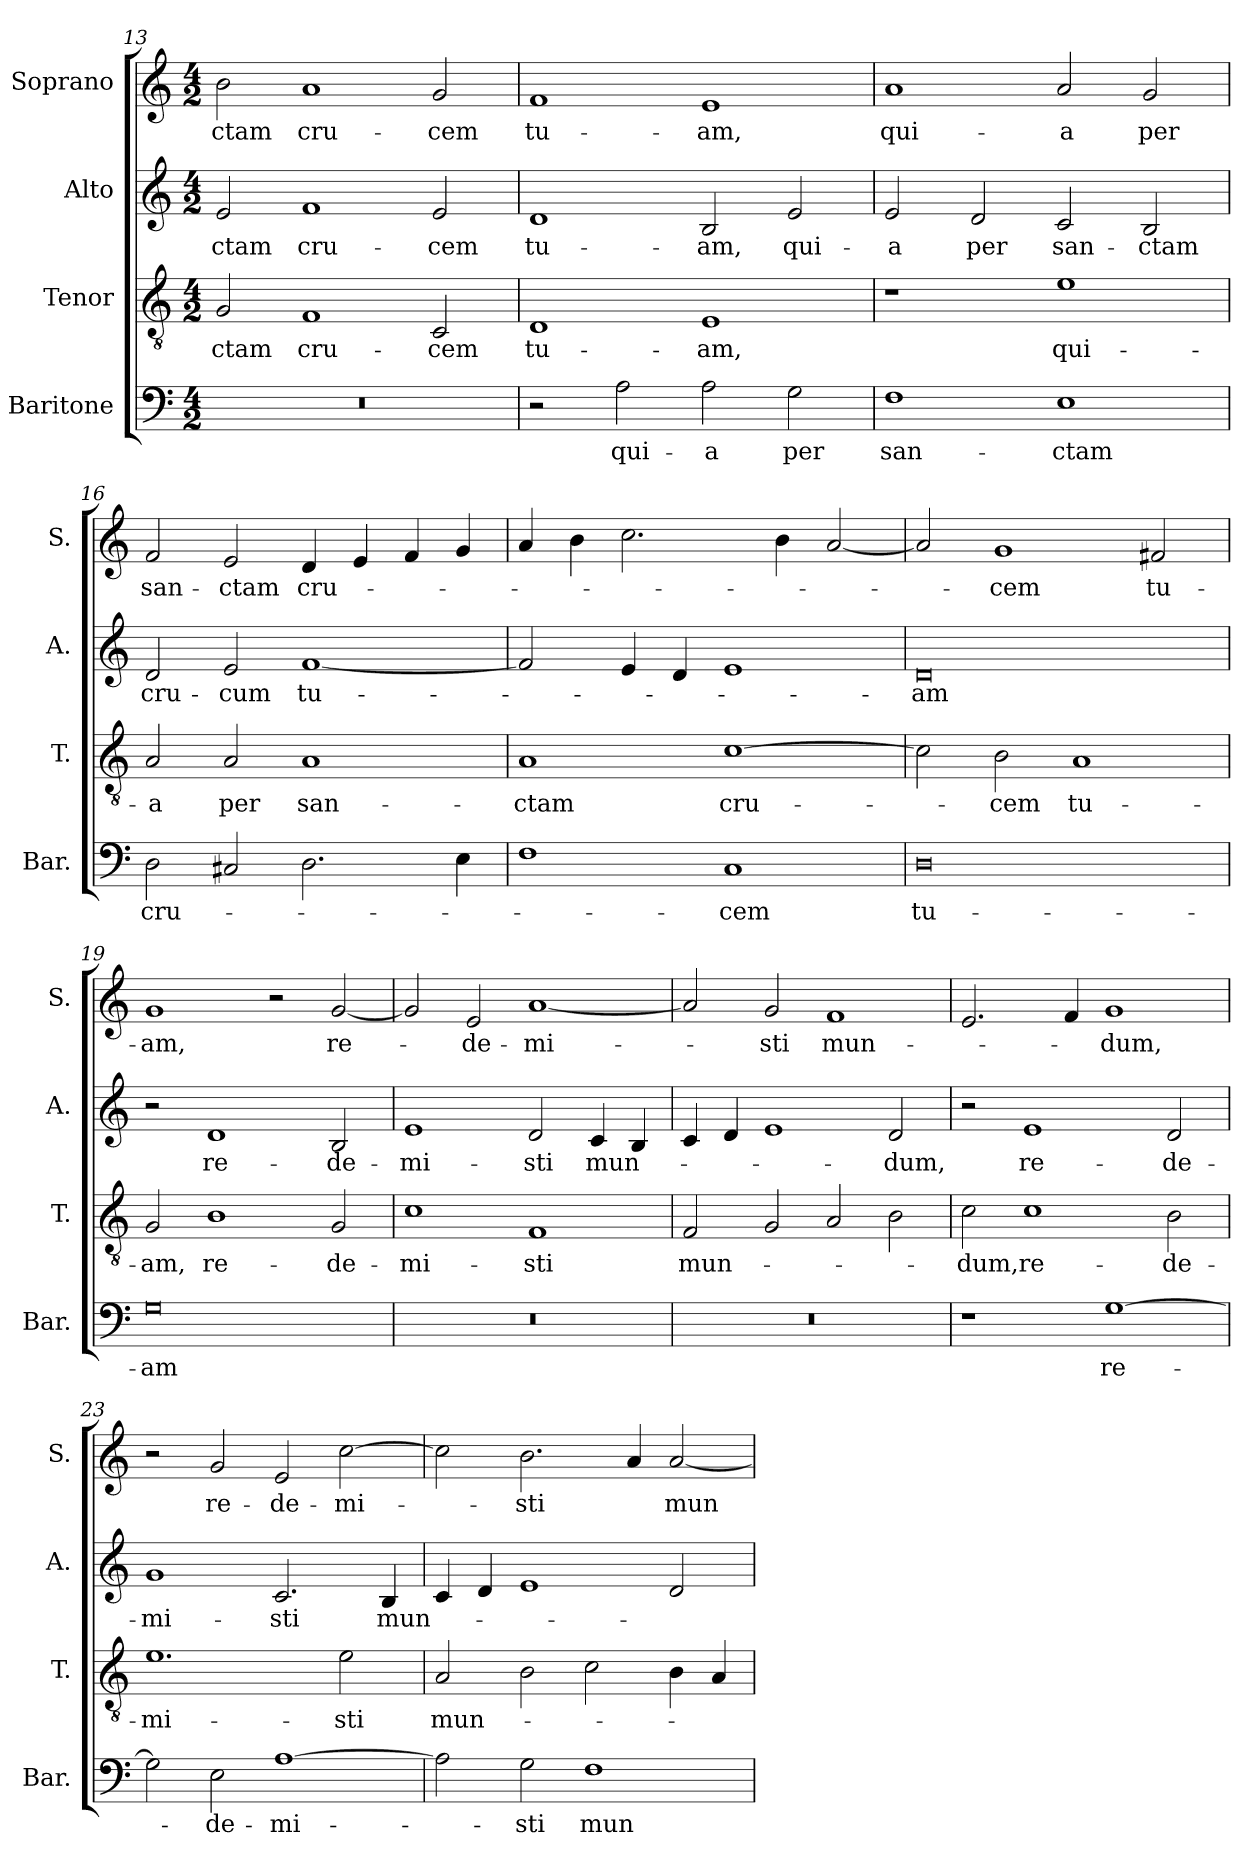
**kern	**text	**kern	**text	**kern	**text	**kern	**text
*part4	*part4	*part3	*part3	*part2	*part2	*part1	*part1
*staff4	*staff4	*staff3	*staff3	*staff2	*staff2	*staff1	*staff1
*I"Baritone	*	*I"Tenor	*	*I"Alto	*	*I"Soprano	*
*I'Bar.	*	*I'T.	*	*I'A.	*	*I'S.	*
*clefF4	*	*clefGv2	*	*clefG2	*	*clefG2	*
*	*	*ITrd7c12	*	*	*	*	*
*k[]	*	*k[]	*	*k[]	*	*k[]	*
*C:	*	*C:	*	*C:	*	*C:	*
*M4/2	*	*M4/2	*	*M4/2	*	*M4/2	*
=13	=13	=13	=13	=13	=13	=13	=13
!LO:N:vis=1	!	!	!LO:LY:b	!	!LO:LY:b	!	!LO:LY:b
0r	.	2GG/	-ctam	2e/	-ctam	2b\	-ctam
!	!	!	!LO:LY:b	!	!LO:LY:b	!	!LO:LY:b
.	.	1FF	cru-	1f	cru-	1a	cru-
!	!	!	!LO:LY:b	!	!LO:LY:b	!	!LO:LY:b
.	.	2CC/	-cem	2e/	-cem	2g/	-cem
=14	=14	=14	=14	=14	=14	=14	=14
!	!	!	!LO:LY:b	!	!LO:LY:b	!	!LO:LY:b
2r	.	1DD	tu-	1d	tu-	1f	tu-
!	!LO:LY:b	!	!	!	!	!	!
2A\	qui-	.	.	.	.	.	.
!	!LO:LY:b	!	!LO:LY:b	!	!LO:LY:b	!	!LO:LY:b
2A\	-a	1EE	-am,	2B/	-am,	1e	-am,
!	!LO:LY:b	!	!	!	!LO:LY:b	!	!
2G\	per	.	.	2e/	qui-	.	.
=15	=15	=15	=15	=15	=15	=15	=15
!	!LO:LY:b	!	!	!	!LO:LY:b	!	!LO:LY:b
1F	san-	1r	.	2e/	-a	1a	qui-
!	!	!	!	!	!LO:LY:b	!	!
.	.	.	.	2d/	per	.	.
!	!LO:LY:b	!	!LO:LY:b	!	!LO:LY:b	!	!LO:LY:b
1E	-ctam	1E	qui-	2c/	san-	2a/	-a
!	!	!	!	!	!LO:LY:b	!	!LO:LY:b
.	.	.	.	2B/	-ctam	2g/	per
=16	=16	=16	=16	=16	=16	=16	=16
!	!LO:LY:b	!	!LO:LY:b	!	!LO:LY:b	!	!LO:LY:b
2D\	cru-	2AA/	-a	2d/	cru-	2f/	san-
!	!	!	!LO:LY:b	!	!LO:LY:b	!	!LO:LY:b
2C#X/	.	2AA/	per	2e/	-cum	2e/	-ctam
!	!	!	!LO:LY:b	!	!LO:LY:b	!	!LO:LY:b
2.D\	.	1AA	san-	[<1f	tu-	4d/	cru-
.	.	.	.	.	.	4e/	.
.	.	.	.	.	.	4f/	.
4E\	.	.	.	.	.	4g/	.
=17	=17	=17	=17	=17	=17	=17	=17
!	!	!	!LO:LY:b	!	!	!	!
1F	.	1AA	-ctam	2f/]	.	4a/	.
.	.	.	.	.	.	4b\	.
.	.	.	.	4e/	.	2.cc\	.
.	.	.	.	4d/	.	.	.
!	!LO:LY:b	!	!LO:LY:b	!	!	!	!
1C	-cem	[>1C	cru-	1e	.	.	.
.	.	.	.	.	.	4b\	.
.	.	.	.	.	.	[<2a/	.
!!LO:PB:g=z
=18	=18	=18	=18	=18	=18	=18	=18
!	!LO:LY:b	!	!	!	!LO:LY:b	!	!
0D	tu-	2C\]	.	0d	-am	2a/]	.
!	!	!	!LO:LY:b	!	!	!	!LO:LY:b
.	.	2BB\	-cem	.	.	1g	-cem
!	!	!	!LO:LY:b	!	!	!	!
.	.	1AA	tu-	.	.	.	.
!	!	!	!	!	!	!	!LO:LY:b
.	.	.	.	.	.	2f#X/	tu-
=19	=19	=19	=19	=19	=19	=19	=19
!	!LO:LY:b	!	!LO:LY:b	!	!	!	!LO:LY:b
0G	-am	2GG/	-am,	2r	.	1g	-am,
!	!	!	!LO:LY:b	!	!LO:LY:b	!	!
.	.	1BB	re-	1d	re-	.	.
.	.	.	.	.	.	2r	.
!	!	!	!LO:LY:b	!	!LO:LY:b	!	!LO:LY:b
.	.	2GG/	-de-	2B/	-de-	[<2g/	re-
=20	=20	=20	=20	=20	=20	=20	=20
!LO:N:vis=1	!	!	!LO:LY:b	!	!LO:LY:b	!	!
0r	.	1C	-mi-	1e	-mi-	2g/]	.
!	!	!	!	!	!	!	!LO:LY:b
.	.	.	.	.	.	2e/	-de-
!	!	!	!LO:LY:b	!	!LO:LY:b	!	!LO:LY:b
.	.	1FF	-sti	2d/	-sti	[<1a	-mi-
!	!	!	!	!	!LO:LY:b	!	!
.	.	.	.	4c/	mun-	.	.
.	.	.	.	4B/	.	.	.
=21	=21	=21	=21	=21	=21	=21	=21
!LO:N:vis=1	!	!	!LO:LY:b	!	!	!	!
0r	.	2FF/	mun-	4c/	.	2a/]	.
.	.	.	.	4d/	.	.	.
!	!	!	!	!	!	!	!LO:LY:b
.	.	2GG/	.	1e	.	2g/	-sti
!	!	!	!	!	!	!	!LO:LY:b
.	.	2AA/	.	.	.	1f	mun-
!	!	!	!	!	!LO:LY:b	!	!
.	.	2BB\	.	2d/	-dum,	.	.
=22	=22	=22	=22	=22	=22	=22	=22
!	!	!	!LO:LY:b	!	!	!	!
1r	.	2C\	-dum,	2r	.	2.e/	.
!	!	!	!LO:LY:b	!	!LO:LY:b	!	!
.	.	1C	re-	1e	re-	.	.
.	.	.	.	.	.	4f/	.
!	!LO:LY:b	!	!	!	!	!	!LO:LY:b
[>1G	re-	.	.	.	.	1g	-dum,
!	!	!	!LO:LY:b	!	!LO:LY:b	!	!
.	.	2BB\	-de-	2d/	-de-	.	.
=23	=23	=23	=23	=23	=23	=23	=23
!	!	!	!LO:LY:b	!	!LO:LY:b	!	!
2G\]	.	1.E	-mi-	1g	-mi-	2r	.
!	!LO:LY:b	!	!	!	!	!	!LO:LY:b
2E\	-de-	.	.	.	.	2g/	re-
!	!LO:LY:b	!	!	!	!LO:LY:b	!	!LO:LY:b
[>1A	-mi-	.	.	2.c/	-sti	2e/	-de-
!	!	!	!LO:LY:b	!	!	!	!LO:LY:b
.	.	2E\	-sti	.	.	[>2cc\	-mi-
!	!	!	!	!	!LO:LY:b	!	!
.	.	.	.	4B/	mun-	.	.
!!LO:LB:g=z
=24	=24	=24	=24	=24	=24	=24	=24
!	!	!	!LO:LY:b	!	!	!	!
2A\]	.	2AA/	mun-	4c/	.	2cc\]	.
.	.	.	.	4d/	.	.	.
!	!LO:LY:b	!	!	!	!	!	!LO:LY:b
2G\	-sti	2BB\	.	1e	.	2.b\	-sti
!	!LO:LY:b	!	!	!	!	!	!
1F	mun-	2C\	.	.	.	.	.
.	.	.	.	.	.	4a/	.
!	!	!	!	!	!	!	!LO:LY:b
.	.	4BB\	.	2d/	.	[<2a/	mun-
.	.	4AA/	.	.	.	.	.
=	=	=	=	=	=	=	=
*-	*-	*-	*-	*-	*-	*-	*-
